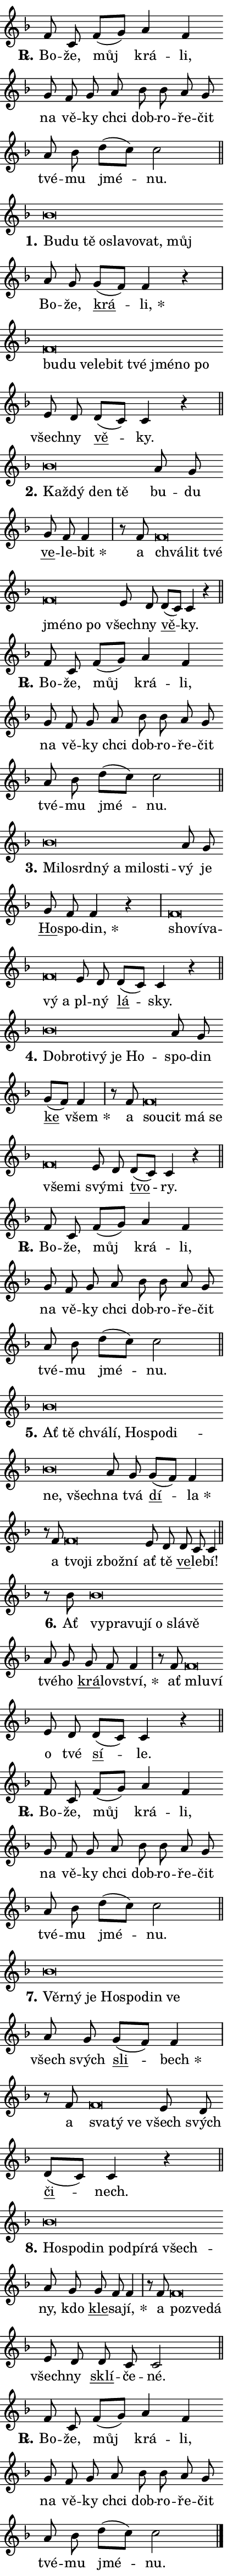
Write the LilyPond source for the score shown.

\version "2.24.0"
\header { tagline = "" }
\paper {
  indent = 0\cm
  top-margin = 0\cm
  right-margin = 0.13\cm % to fit lyric hyphens
  bottom-margin = 0\cm
  left-margin = 0\cm
  paper-width = 7\cm
  page-breaking = #ly:one-page-breaking
  system-system-spacing.basic-distance = #11
  score-system-spacing.basic-distance = #11
  ragged-last = ##f
}


%% Author: Thomas Morley
%% https://lists.gnu.org/archive/html/lilypond-user/2020-05/msg00002.html
#(define (line-position grob)
"Returns position of @var[grob} in current system:
   @code{'start}, if at first time-step
   @code{'end}, if at last time-step
   @code{'middle} otherwise
"
  (let* ((col (ly:item-get-column grob))
         (ln (ly:grob-object col 'left-neighbor))
         (rn (ly:grob-object col 'right-neighbor))
         (col-to-check-left (if (ly:grob? ln) ln col))
         (col-to-check-right (if (ly:grob? rn) rn col))
         (break-dir-left
           (and
             (ly:grob-property col-to-check-left 'non-musical #f)
             (ly:item-break-dir col-to-check-left)))
         (break-dir-right
           (and
             (ly:grob-property col-to-check-right 'non-musical #f)
             (ly:item-break-dir col-to-check-right))))
        (cond ((eqv? 1 break-dir-left) 'start)
              ((eqv? -1 break-dir-right) 'end)
              (else 'middle))))

#(define (tranparent-at-line-position vctor)
  (lambda (grob)
  "Relying on @code{line-position} select the relevant enry from @var{vctor}.
Used to determine transparency,"
    (case (line-position grob)
      ((end) (not (vector-ref vctor 0)))
      ((middle) (not (vector-ref vctor 1)))
      ((start) (not (vector-ref vctor 2))))))

noteHeadBreakVisibility =
#(define-music-function (break-visibility)(vector?)
"Makes @code{NoteHead}s transparent relying on @var{break-visibility}"
#{
  \override NoteHead.transparent =
    #(tranparent-at-line-position break-visibility)
#})

#(define delete-ledgers-for-transparent-note-heads
  (lambda (grob)
    "Reads whether a @code{NoteHead} is transparent.
If so this @code{NoteHead} is removed from @code{'note-heads} from
@var{grob}, which is supposed to be @code{LedgerLineSpanner}.
As a result ledgers are not printed for this @code{NoteHead}"
    (let* ((nhds-array (ly:grob-object grob 'note-heads))
           (nhds-list
             (if (ly:grob-array? nhds-array)
                 (ly:grob-array->list nhds-array)
                 '()))
           ;; Relies on the transparent-property being done before
           ;; Staff.LedgerLineSpanner.after-line-breaking is executed.
           ;; This is fragile ...
           (to-keep
             (remove
               (lambda (nhd)
                 (ly:grob-property nhd 'transparent #f))
               nhds-list)))
      ;; TODO find a better method to iterate over grob-arrays, similiar
      ;; to filter/remove etc for lists
      ;; For now rebuilt from scratch
      (set! (ly:grob-object grob 'note-heads)  '())
      (for-each
        (lambda (nhd)
          (ly:pointer-group-interface::add-grob grob 'note-heads nhd))
        to-keep))))

squashNotes = {
  \override NoteHead.X-extent = #'(-0.2 . 0.2)
  \override NoteHead.Y-extent = #'(-0.75 . 0)
  \override NoteHead.stencil =
    #(lambda (grob)
       (let ((pos (ly:grob-property grob 'staff-position)))
         (begin
           (if (< pos -7) (display "ERROR: Lower brevis then expected\n") (display ""))
           (if (<= pos -6) ly:text-interface::print ly:note-head::print))))
}
unSquashNotes = {
  \revert NoteHead.X-extent
  \revert NoteHead.Y-extent
  \revert NoteHead.stencil
}

hideNotes = \noteHeadBreakVisibility #begin-of-line-visible
unHideNotes = \noteHeadBreakVisibility #all-visible

% work-around for resetting accidentals
% https://lilypond.org/doc/v2.23/Documentation/notation/displaying-rhythms#unmetered-music
cadenzaMeasure = {
  \cadenzaOff
  \partial 1024 s1024
  \cadenzaOn
}

#(define-markup-command (accent layout props text) (markup?)
  "Underline accented syllable"
  (interpret-markup layout props
    #{\markup \override #'(offset . 4.3) \underline { #text }#}))

responsum = \markup \concat {
  "R" \hspace #-1.05 \path #0.1 #'((moveto 0 0.07) (lineto 0.9 0.8)) \hspace #0.05 "."
}

spaceSize = #0.6828661417322834 % exact space size for TeX Gyre Schola

\layout {
  \context {
    \Staff
    \remove "Time_signature_engraver"
    \override LedgerLineSpanner.after-line-breaking = #delete-ledgers-for-transparent-note-heads
  }
  \context {
    \Lyrics {
      \override LyricSpace.minimum-distance = \spaceSize
      \override LyricText.font-name = #"TeX Gyre Schola"
      \override LyricText.font-size = 1
      \override StanzaNumber.font-name = #"TeX Gyre Schola Bold"
      \override StanzaNumber.font-size = 1
    }
  }
  \context {
    \Score 
    \override NoteHead.text =
      #(lambda (grob) 
        (let ((pos (ly:grob-property grob 'staff-position)))
          #{\markup {
            \combine
              \halign #-0.55 \raise #(if (= pos -6) 0 0.5) \override #'(thickness . 2) \draw-line #'(3.2 . 0)
              \musicglyph "noteheads.sM1"
          }#}))
  }
}

% magnetic-lyrics.ily
%
%   written by
%     Jean Abou Samra <jean@abou-samra.fr>
%     Werner Lemberg <wl@gnu.org>
%
%   adapted by
%     Jiri Hon <jiri.hon@gmail.com>
%
% Version 2022-Apr-15

% https://www.mail-archive.com/lilypond-user@gnu.org/msg149350.html

#(define (Left_hyphen_pointer_engraver context)
   "Collect syllable-hyphen-syllable occurrences in lyrics and store
them in properties.  This engraver only looks to the left.  For
example, if the lyrics input is @code{foo -- bar}, it does the
following.

@itemize @bullet
@item
Set the @code{text} property of the @code{LyricHyphen} grob between
@q{foo} and @q{bar} to @code{foo}.

@item
Set the @code{left-hyphen} property of the @code{LyricText} grob with
text @q{foo} to the @code{LyricHyphen} grob between @q{foo} and
@q{bar}.
@end itemize

Use this auxiliary engraver in combination with the
@code{lyric-@/text::@/apply-@/magnetic-@/offset!} hook."
   (let ((hyphen #f)
         (text #f))
     (make-engraver
      (acknowledgers
       ((lyric-syllable-interface engraver grob source-engraver)
        (set! text grob)))
      (end-acknowledgers
       ((lyric-hyphen-interface engraver grob source-engraver)
        ;(when (not (grob::has-interface grob 'lyric-space-interface))
          (set! hyphen grob)));)
      ((stop-translation-timestep engraver)
       (when (and text hyphen)
         (ly:grob-set-object! text 'left-hyphen hyphen))
       (set! text #f)
       (set! hyphen #f)))))

#(define (lyric-text::apply-magnetic-offset! grob)
   "If the space between two syllables is less than the value in
property @code{LyricText@/.details@/.squash-threshold}, move the right
syllable to the left so that it gets concatenated with the left
syllable.

Use this function as a hook for
@code{LyricText@/.after-@/line-@/breaking} if the
@code{Left_@/hyphen_@/pointer_@/engraver} is active."
   (let ((hyphen (ly:grob-object grob 'left-hyphen #f)))
     (when hyphen
       (let ((left-text (ly:spanner-bound hyphen LEFT)))
         (when (grob::has-interface left-text 'lyric-syllable-interface)
           (let* ((common (ly:grob-common-refpoint grob left-text X))
                  (this-x-ext (ly:grob-extent grob common X))
                  (left-x-ext
                   (begin
                     ;; Trigger magnetism for left-text.
                     (ly:grob-property left-text 'after-line-breaking)
                     (ly:grob-extent left-text common X)))
                  ;; `delta` is the gap width between two syllables.
                  (delta (- (interval-start this-x-ext)
                            (interval-end left-x-ext)))
                  (details (ly:grob-property grob 'details))
                  (threshold (assoc-get 'squash-threshold details 0.2)))
             (when (< delta threshold)
               (let* (;; We have to manipulate the input text so that
                      ;; ligatures crossing syllable boundaries are not
                      ;; disabled.  For languages based on the Latin
                      ;; script this is essentially a beautification.
                      ;; However, for non-Western scripts it can be a
                      ;; necessity.
                      (lt (ly:grob-property left-text 'text))
                      (rt (ly:grob-property grob 'text))
                      (is-space (grob::has-interface hyphen 'lyric-space-interface))
                      (space (if is-space " " ""))
                      (extra-delta (if is-space spaceSize 0))
                      ;; Append new syllable.
                      (ltrt-space (if (and (string? lt) (string? rt))
                                (string-append lt space rt)
                                (make-concat-markup (list lt space rt))))
                      ;; Right-align `ltrt` to the right side.
                      (ltrt-space-markup (grob-interpret-markup
                               grob
                               (make-translate-markup
                                (cons (interval-length this-x-ext) 0)
                                (make-right-align-markup ltrt-space)))))
                 (begin
                   ;; Don't print `left-text`.
                   (ly:grob-set-property! left-text 'stencil #f)
                   ;; Set text and stencil (which holds all collected
                   ;; syllables so far) and shift it to the left.
                   (ly:grob-set-property! grob 'text ltrt-space)
                   (ly:grob-set-property! grob 'stencil ltrt-space-markup)
                   (ly:grob-translate-axis! grob (- (- delta extra-delta)) X))))))))))


#(define (lyric-hyphen::displace-bounds-first grob)
   ;; Make very sure this callback isn't triggered too early.
   (let ((left (ly:spanner-bound grob LEFT))
         (right (ly:spanner-bound grob RIGHT)))
     (ly:grob-property left 'after-line-breaking)
     (ly:grob-property right 'after-line-breaking)
     (ly:lyric-hyphen::print grob)))

squashThreshold = #0.4

\layout {
  \context {
    \Lyrics
    \consists #Left_hyphen_pointer_engraver
    \override LyricText.after-line-breaking =
      #lyric-text::apply-magnetic-offset!
    \override LyricHyphen.stencil = #lyric-hyphen::displace-bounds-first
    \override LyricText.details.squash-threshold = \squashThreshold
    \override LyricHyphen.minimum-distance = 0
    \override LyricHyphen.minimum-length = \squashThreshold
  }
}

squashText = \override LyricText.details.squash-threshold = 9999
unSquashText = \override LyricText.details.squash-threshold = \squashThreshold

leftText = \override LyricText.self-alignment-X = #LEFT
unLeftText = \revert LyricText.self-alignment-X

starOffset = #(lambda (grob) 
                (let ((x_offset (ly:self-alignment-interface::aligned-on-x-parent grob)))
                  (if (= x_offset 0) 0 (+ x_offset 1.2))))

star = #(define-music-function (syllable)(string?)
"Append star separator at the end of a syllable"
#{
  \once \override LyricText.X-offset = #starOffset
  \lyricmode { \markup {
    #syllable
    \override #'((font-name . "TeX Gyre Schola Bold")) \hspace #0.2 \lower #0.65 \larger "*"
  } }
#})

starAccent = #(define-music-function (syllable)(string?)
"Append star separator at the end of a syllable and make accent"
#{
  \once \override LyricText.X-offset = #starOffset
  \lyricmode { \markup {
    \accent #syllable
    \override #'((font-name . "TeX Gyre Schola Bold")) \hspace #0.2 \lower #0.65 \larger "*"
  } }
#})

breath = #(define-music-function (syllable)(string?)
"Append breathing indicator at the end of a syllable"
#{
  \lyricmode { \markup { #syllable "+" } }
#})

optionalBreath = #(define-music-function (syllable)(string?)
"Append optional breathing indicator at the end of a syllable"
#{
  \lyricmode { \markup { #syllable "(+)" } }
#})


\score {
    <<
        \new Voice = "melody" { \cadenzaOn \key f \major \relative { f'8 c f[( g)] a4 f \bar "" g8 f g a \bar "" bes bes a g \bar "" a bes d[( c)] c2 \cadenzaMeasure \bar "||" \break } }
        \new Lyrics \lyricsto "melody" { \lyricmode { \set stanza = \responsum
Bo -- že, můj krá -- li, na vě -- ky chci dob -- ro -- ře -- čit tvé -- mu jmé -- nu. } }
    >>
    \layout {}
}

\score {
    <<
        \new Voice = "melody" { \cadenzaOn \key f \major \relative { \squashNotes bes'\breve*1/16 \hideNotes \breve*1/16 \bar "" \breve*1/16 \bar "" \breve*1/16 \bar "" \breve*1/16 \bar "" \breve*1/16 \bar "" \breve*1/16 \breve*1/16 \bar "" \unHideNotes \unSquashNotes a8 g \bar "" g[( f)] f4 r \cadenzaMeasure \bar "|" \squashNotes f\breve*1/16 \hideNotes \breve*1/16 \bar "" \breve*1/16 \bar "" \breve*1/16 \bar "" \breve*1/16 \bar "" \breve*1/16 \bar "" \breve*1/16 \bar "" \breve*1/16 \breve*1/16 \bar "" \unHideNotes \unSquashNotes e8 d \bar "" d[( c)] c4 r \cadenzaMeasure \bar "||" \break } }
        \new Lyrics \lyricsto "melody" { \lyricmode { \set stanza = "1."
\leftText Bu -- \squashText du tě o -- sla -- vo -- vat, můj \unLeftText \unSquashText Bo -- že, \markup \accent krá -- \star li, \leftText bu -- \squashText du ve -- le -- bit tvé jmé -- no po \unLeftText \unSquashText všech -- ny \markup \accent vě -- ky. } }
    >>
    \layout {}
}

\score {
    <<
        \new Voice = "melody" { \cadenzaOn \key f \major \relative { \squashNotes bes'\breve*1/16 \hideNotes \breve*1/16 \bar "" \breve*1/16 \breve*1/16 \bar "" \unHideNotes \unSquashNotes a8 g \bar "" g f f4 \cadenzaMeasure \bar "|" r8 f8 \squashNotes f\breve*1/16 \hideNotes \breve*1/16 \bar "" \breve*1/16 \bar "" \breve*1/16 \bar "" \breve*1/16 \breve*1/16 \bar "" \unHideNotes \unSquashNotes e8 d \bar "" d[( c)] c4 r \cadenzaMeasure \bar "||" \break } }
        \new Lyrics \lyricsto "melody" { \lyricmode { \set stanza = "2."
\leftText Kaž -- \squashText dý den tě \unLeftText \unSquashText bu -- du \markup \accent ve -- le -- \star bit a \leftText chvá -- \squashText lit tvé jmé -- no po \unLeftText \unSquashText všech -- ny \markup \accent vě -- ky. } }
    >>
    \layout {}
}

\score {
    <<
        \new Voice = "melody" { \cadenzaOn \key f \major \relative { f'8 c f[( g)] a4 f \bar "" g8 f g a \bar "" bes bes a g \bar "" a bes d[( c)] c2 \cadenzaMeasure \bar "||" \break } }
        \new Lyrics \lyricsto "melody" { \lyricmode { \set stanza = \responsum
Bo -- že, můj krá -- li, na vě -- ky chci dob -- ro -- ře -- čit tvé -- mu jmé -- nu. } }
    >>
    \layout {}
}

\score {
    <<
        \new Voice = "melody" { \cadenzaOn \key f \major \relative { \squashNotes bes'\breve*1/16 \hideNotes \breve*1/16 \bar "" \breve*1/16 \bar "" \breve*1/16 \bar "" \breve*1/16 \bar "" \breve*1/16 \bar "" \breve*1/16 \breve*1/16 \bar "" \unHideNotes \unSquashNotes a8 g \bar "" g f f4 r \cadenzaMeasure \bar "|" \squashNotes f\breve*1/16 \hideNotes \breve*1/16 \bar "" \breve*1/16 \bar "" \breve*1/16 \breve*1/16 \bar "" \unHideNotes \unSquashNotes e8 d \bar "" d[( c)] c4 r \cadenzaMeasure \bar "||" \break } }
        \new Lyrics \lyricsto "melody" { \lyricmode { \set stanza = "3."
\leftText Mi -- \squashText lo -- srd -- ný a mi -- lo -- sti -- \unLeftText \unSquashText vý je \markup \accent Ho -- spo -- \star din, \leftText sho -- \squashText ví -- va -- vý a \unLeftText \unSquashText pl -- ný \markup \accent lá -- sky. } }
    >>
    \layout {}
}

\score {
    <<
        \new Voice = "melody" { \cadenzaOn \key f \major \relative { \squashNotes bes'\breve*1/16 \hideNotes \breve*1/16 \bar "" \breve*1/16 \bar "" \breve*1/16 \bar "" \breve*1/16 \breve*1/16 \bar "" \unHideNotes \unSquashNotes a8 g \bar "" g[( f)] f4 \cadenzaMeasure \bar "|" r8 f8 \squashNotes f\breve*1/16 \hideNotes \breve*1/16 \bar "" \breve*1/16 \bar "" \breve*1/16 \bar "" \breve*1/16 \breve*1/16 \bar "" \unHideNotes \unSquashNotes e8 d \bar "" d[( c)] c4 r \cadenzaMeasure \bar "||" \break } }
        \new Lyrics \lyricsto "melody" { \lyricmode { \set stanza = "4."
\leftText Dob -- \squashText ro -- ti -- vý je Ho -- \unLeftText \unSquashText spo -- din \markup \accent ke \star všem a \leftText sou -- \squashText cit má se vše -- mi \unLeftText \unSquashText svý -- mi \markup \accent tvo -- ry. } }
    >>
    \layout {}
}

\score {
    <<
        \new Voice = "melody" { \cadenzaOn \key f \major \relative { f'8 c f[( g)] a4 f \bar "" g8 f g a \bar "" bes bes a g \bar "" a bes d[( c)] c2 \cadenzaMeasure \bar "||" \break } }
        \new Lyrics \lyricsto "melody" { \lyricmode { \set stanza = \responsum
Bo -- že, můj krá -- li, na vě -- ky chci dob -- ro -- ře -- čit tvé -- mu jmé -- nu. } }
    >>
    \layout {}
}

\score {
    <<
        \new Voice = "melody" { \cadenzaOn \key f \major \relative { \squashNotes bes'\breve*1/16 \hideNotes \breve*1/16 \bar "" \breve*1/16 \bar "" \breve*1/16 \bar "" \breve*1/16 \bar "" \breve*1/16 \bar "" \breve*1/16 \bar "" \breve*1/16 \breve*1/16 \bar "" \unHideNotes \unSquashNotes a8 g \bar "" g[( f)] f4 \cadenzaMeasure \bar "|" r8 f8 \squashNotes f\breve*1/16 \hideNotes \breve*1/16 \bar "" \breve*1/16 \breve*1/16 \bar "" \unHideNotes \unSquashNotes e8 d \bar "" d c c4 \cadenzaMeasure \bar "||" \break } }
        \new Lyrics \lyricsto "melody" { \lyricmode { \set stanza = "5."
\leftText Ať \squashText tě chvá -- lí, Ho -- spo -- di -- ne, všech -- \unLeftText \unSquashText na tvá \markup \accent dí -- \star la a \leftText tvo -- \squashText ji zbož -- ní \unLeftText \unSquashText ať tě \markup \accent ve -- le -- bí! } }
    >>
    \layout {}
}

\score {
    <<
        \new Voice = "melody" { \cadenzaOn \key f \major \relative { r8 bes'8 \squashNotes bes\breve*1/16 \hideNotes \breve*1/16 \bar "" \breve*1/16 \bar "" \breve*1/16 \bar "" \breve*1/16 \bar "" \breve*1/16 \breve*1/16 \bar "" \unHideNotes \unSquashNotes a8 g \bar "" g f f4 \cadenzaMeasure \bar "|" r8 f8 \squashNotes f\breve*1/16 \hideNotes \breve*1/16 \bar "" \unHideNotes \unSquashNotes e8 d \bar "" d[( c)] c4 r \cadenzaMeasure \bar "||" \break } }
        \new Lyrics \lyricsto "melody" { \lyricmode { \set stanza = "6."
Ať \leftText vy -- \squashText pra -- vu -- jí o slá -- vě \unLeftText \unSquashText tvé -- ho \markup \accent krá -- lov -- \star ství, ať \leftText mlu -- \squashText ví \unLeftText \unSquashText o tvé \markup \accent sí -- le. } }
    >>
    \layout {}
}

\score {
    <<
        \new Voice = "melody" { \cadenzaOn \key f \major \relative { f'8 c f[( g)] a4 f \bar "" g8 f g a \bar "" bes bes a g \bar "" a bes d[( c)] c2 \cadenzaMeasure \bar "||" \break } }
        \new Lyrics \lyricsto "melody" { \lyricmode { \set stanza = \responsum
Bo -- že, můj krá -- li, na vě -- ky chci dob -- ro -- ře -- čit tvé -- mu jmé -- nu. } }
    >>
    \layout {}
}

\score {
    <<
        \new Voice = "melody" { \cadenzaOn \key f \major \relative { \squashNotes bes'\breve*1/16 \hideNotes \breve*1/16 \bar "" \breve*1/16 \bar "" \breve*1/16 \bar "" \breve*1/16 \bar "" \breve*1/16 \breve*1/16 \bar "" \unHideNotes \unSquashNotes a8 g \bar "" g[( f)] f4 \cadenzaMeasure \bar "|" r8 f8 \squashNotes f\breve*1/16 \hideNotes \breve*1/16 \breve*1/16 \bar "" \unHideNotes \unSquashNotes e8 d \bar "" d[( c)] c4 r \cadenzaMeasure \bar "||" \break } }
        \new Lyrics \lyricsto "melody" { \lyricmode { \set stanza = "7."
\leftText Věr -- \squashText ný je Ho -- spo -- din ve \unLeftText \unSquashText všech svých \markup \accent sli -- \star bech a \leftText sva -- \squashText tý ve \unLeftText \unSquashText všech svých \markup \accent či -- nech. } }
    >>
    \layout {}
}

\score {
    <<
        \new Voice = "melody" { \cadenzaOn \key f \major \relative { \squashNotes bes'\breve*1/16 \hideNotes \breve*1/16 \bar "" \breve*1/16 \bar "" \breve*1/16 \bar "" \breve*1/16 \bar "" \breve*1/16 \breve*1/16 \bar "" \unHideNotes \unSquashNotes a8 g \bar "" g f f4 \cadenzaMeasure \bar "|" r8 f8 \squashNotes f\breve*1/16 \hideNotes \breve*1/16 \breve*1/16 \bar "" \unHideNotes \unSquashNotes e8 d \bar "" d c c2 \cadenzaMeasure \bar "||" \break } }
        \new Lyrics \lyricsto "melody" { \lyricmode { \set stanza = "8."
\leftText Ho -- \squashText spo -- din pod -- pí -- rá všech -- \unLeftText \unSquashText ny, kdo \markup \accent kle -- sa -- \star jí, a \leftText po -- \squashText zve -- dá \unLeftText \unSquashText všech -- ny \markup \accent sklí -- če -- né. } }
    >>
    \layout {}
}

\score {
    <<
        \new Voice = "melody" { \cadenzaOn \key f \major \relative { f'8 c f[( g)] a4 f \bar "" g8 f g a \bar "" bes bes a g \bar "" a bes d[( c)] c2 \cadenzaMeasure \bar "||" \break } \bar "|." }
        \new Lyrics \lyricsto "melody" { \lyricmode { \set stanza = \responsum
Bo -- že, můj krá -- li, na vě -- ky chci dob -- ro -- ře -- čit tvé -- mu jmé -- nu. } }
    >>
    \layout {}
}
